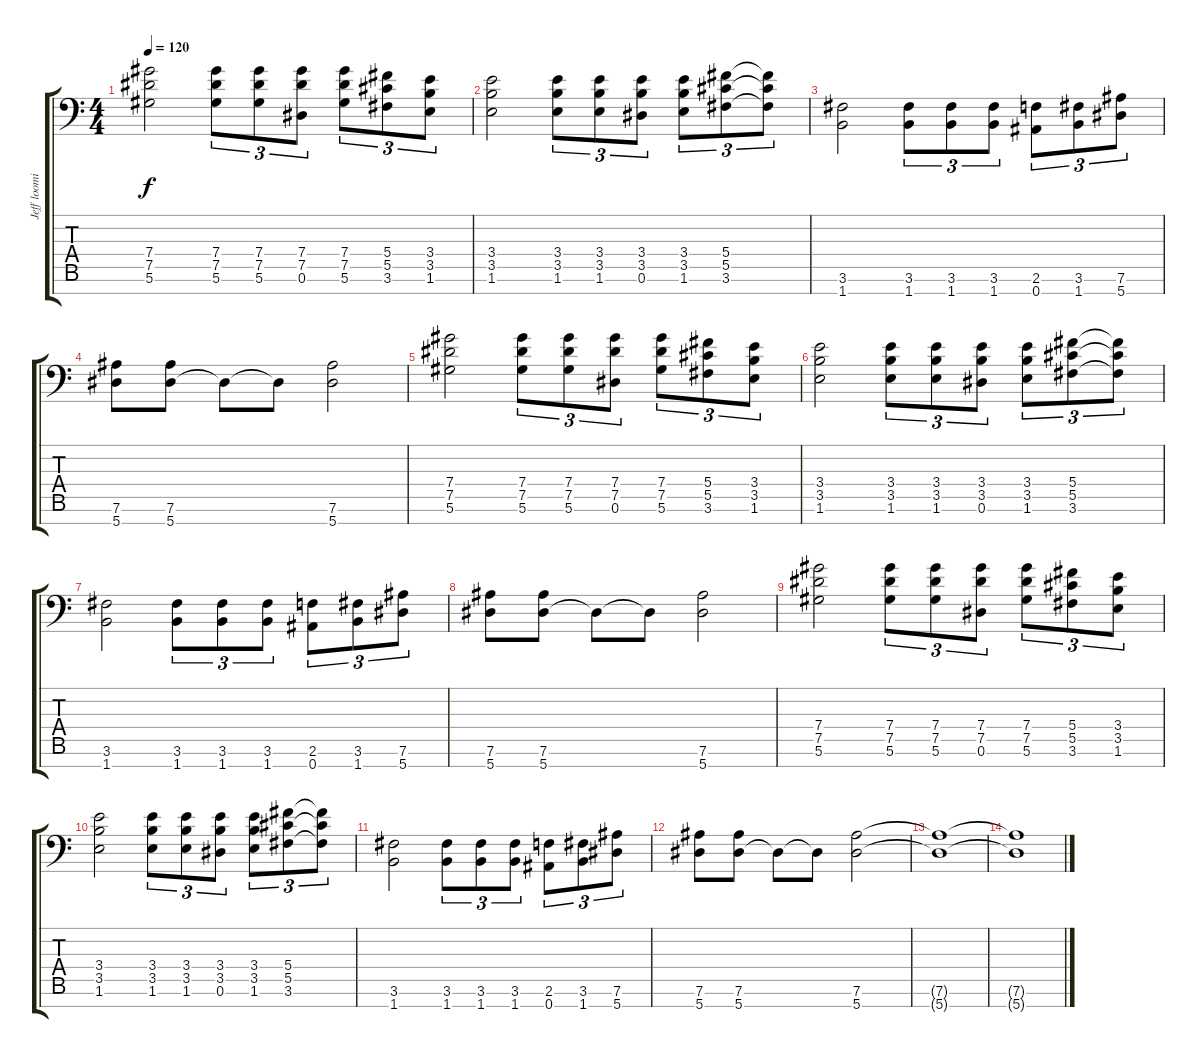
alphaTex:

\track ("Jeff loomis" "Jeff loomi") {instrument distortionguitar}
\staff {score tabs}
\tuning (Eb4 Bb3 Gb3 Db3 Ab2 Eb2 Bb1) {hide}
\ts (4 4)
\tempo 120
\clef f4
\ks c
(7.4 7.5 5.6).2{dy f} (7.4 7.5 5.6).8{tu (3 2)} (7.4 7.5 5.6).8{tu (3 2)} (7.4 7.5 0.6).8{tu (3 2)} (7.4 7.5 5.6).8{tu (3 2)} (5.4 5.5 3.6).8{tu (3 2)} (3.4 3.5 1.6).8{tu (3 2)} |
(3.4 3.5 1.6).2 (3.4 3.5 1.6).8{tu (3 2)} (3.4 3.5 1.6).8{tu (3 2)} (3.4 3.5 0.6).8{tu (3 2)} (3.4 3.5 1.6).8{tu (3 2)} (5.4 5.5 3.6).8{tu (3 2)} (5.4{t} 5.5{t} 3.6{t}).8{tu (3 2)} |
(3.6 1.7).2 (3.6 1.7).8{tu (3 2)} (3.6 1.7).8{tu (3 2)} (3.6 1.7).8{tu (3 2)} (2.6 0.7).8{tu (3 2)} (3.6 1.7).8{tu (3 2)} (7.6 5.7).8{tu (3 2)} |
(7.6 5.7).8 (7.6 5.7).8 5.7{t}.8 5.7{t}.8 (7.6 5.7).2 |
(7.4 7.5 5.6).2 (7.4 7.5 5.6).8{tu (3 2)} (7.4 7.5 5.6).8{tu (3 2)} (7.4 7.5 0.6).8{tu (3 2)} (7.4 7.5 5.6).8{tu (3 2)} (5.4 5.5 3.6).8{tu (3 2)} (3.4 3.5 1.6).8{tu (3 2)} |
(3.4 3.5 1.6).2 (3.4 3.5 1.6).8{tu (3 2)} (3.4 3.5 1.6).8{tu (3 2)} (3.4 3.5 0.6).8{tu (3 2)} (3.4 3.5 1.6).8{tu (3 2)} (5.4 5.5 3.6).8{tu (3 2)} (5.4{t} 5.5{t} 3.6{t}).8{tu (3 2)} |
(3.6 1.7).2 (3.6 1.7).8{tu (3 2)} (3.6 1.7).8{tu (3 2)} (3.6 1.7).8{tu (3 2)} (2.6 0.7).8{tu (3 2)} (3.6 1.7).8{tu (3 2)} (7.6 5.7).8{tu (3 2)} |
(7.6 5.7).8 (7.6 5.7).8 5.7{t}.8 5.7{t}.8 (7.6 5.7).2 |
(7.4 7.5 5.6).2 (7.4 7.5 5.6).8{tu (3 2)} (7.4 7.5 5.6).8{tu (3 2)} (7.4 7.5 0.6).8{tu (3 2)} (7.4 7.5 5.6).8{tu (3 2)} (5.4 5.5 3.6).8{tu (3 2)} (3.4 3.5 1.6).8{tu (3 2)} |
(3.4 3.5 1.6).2 (3.4 3.5 1.6).8{tu (3 2)} (3.4 3.5 1.6).8{tu (3 2)} (3.4 3.5 0.6).8{tu (3 2)} (3.4 3.5 1.6).8{tu (3 2)} (5.4 5.5 3.6).8{tu (3 2)} (5.4{t} 5.5{t} 3.6{t}).8{tu (3 2)} |
(3.6 1.7).2 (3.6 1.7).8{tu (3 2)} (3.6 1.7).8{tu (3 2)} (3.6 1.7).8{tu (3 2)} (2.6 0.7).8{tu (3 2)} (3.6 1.7).8{tu (3 2)} (7.6 5.7).8{tu (3 2)} |
(7.6 5.7).8 (7.6 5.7).8 5.7{t}.8 5.7{t}.8 (7.6 5.7).2 |
(7.6{t} 5.7{t}).1 |
(7.6{t} 5.7{t}).1
